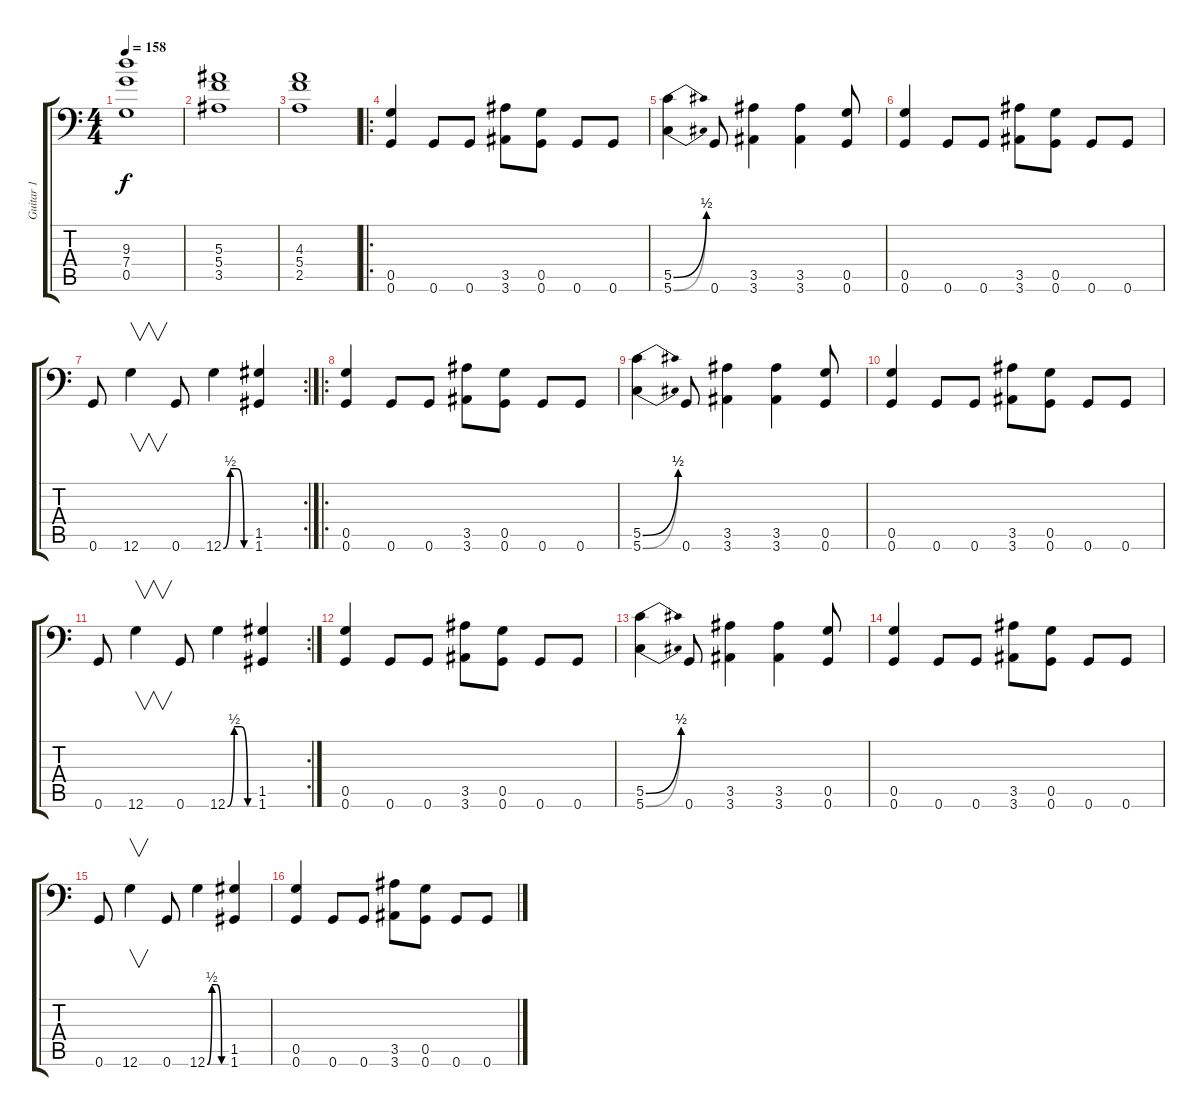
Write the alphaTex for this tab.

\track ("Guitar 1" "Guitar 1") {instrument overdrivenguitar}
\staff {score tabs}
\tuning (D4 A3 F3 C3 G2 G1) {hide}
\ts (4 4)
\tempo 158
\clef f4
\ks c
(9.3{t} 7.4{t} 0.5).1{dy f} |
(5.3 5.4 3.5).1 |
(4.3 5.4 2.5).1 |
\ro
(0.5 0.6).4 0.6.8 0.6.8 (3.5 3.6).8 (0.5 0.6).8 0.6.8 0.6.8 |
(5.5{be (bend 0 0 60 2)} 5.6{be (bend 0 0 60 2)}).4 0.6.8 (3.5 3.6).4 (3.5 3.6).4 (0.5 0.6).8 |
(0.5 0.6).4 0.6.8 0.6.8 (3.5 3.6).8 (0.5 0.6).8 0.6.8 0.6.8 |
\rc 2
0.6.8 12.6.4{v} 0.6.8 12.6{be (custom 0 0 15 2 30 2 45 0 60 0)}.4 (1.5 1.6).4 |
\ro
(0.5 0.6).4 0.6.8 0.6.8 (3.5 3.6).8 (0.5 0.6).8 0.6.8 0.6.8 |
(5.5{be (bend 0 0 60 2)} 5.6{be (bend 0 0 60 2)}).4 0.6.8 (3.5 3.6).4 (3.5 3.6).4 (0.5 0.6).8 |
(0.5 0.6).4 0.6.8 0.6.8 (3.5 3.6).8 (0.5 0.6).8 0.6.8 0.6.8 |
\rc 2
0.6.8 12.6.4{v} 0.6.8 12.6{be (custom 0 0 15 2 30 2 45 0 60 0)}.4 (1.5 1.6).4 |
(0.5 0.6).4 0.6.8 0.6.8 (3.5 3.6).8 (0.5 0.6).8 0.6.8 0.6.8 |
(5.5{be (bend 0 0 60 2)} 5.6{be (bend 0 0 60 2)}).4 0.6.8 (3.5 3.6).4 (3.5 3.6).4 (0.5 0.6).8 |
(0.5 0.6).4 0.6.8 0.6.8 (3.5 3.6).8 (0.5 0.6).8 0.6.8 0.6.8 |
0.6.8 12.6.4{v} 0.6.8 12.6{be (custom 0 0 15 2 30 2 45 0 60 0)}.4 (1.5 1.6).4 |
(0.5 0.6).4 0.6.8 0.6.8 (3.5 3.6).8 (0.5 0.6).8 0.6.8 0.6.8
